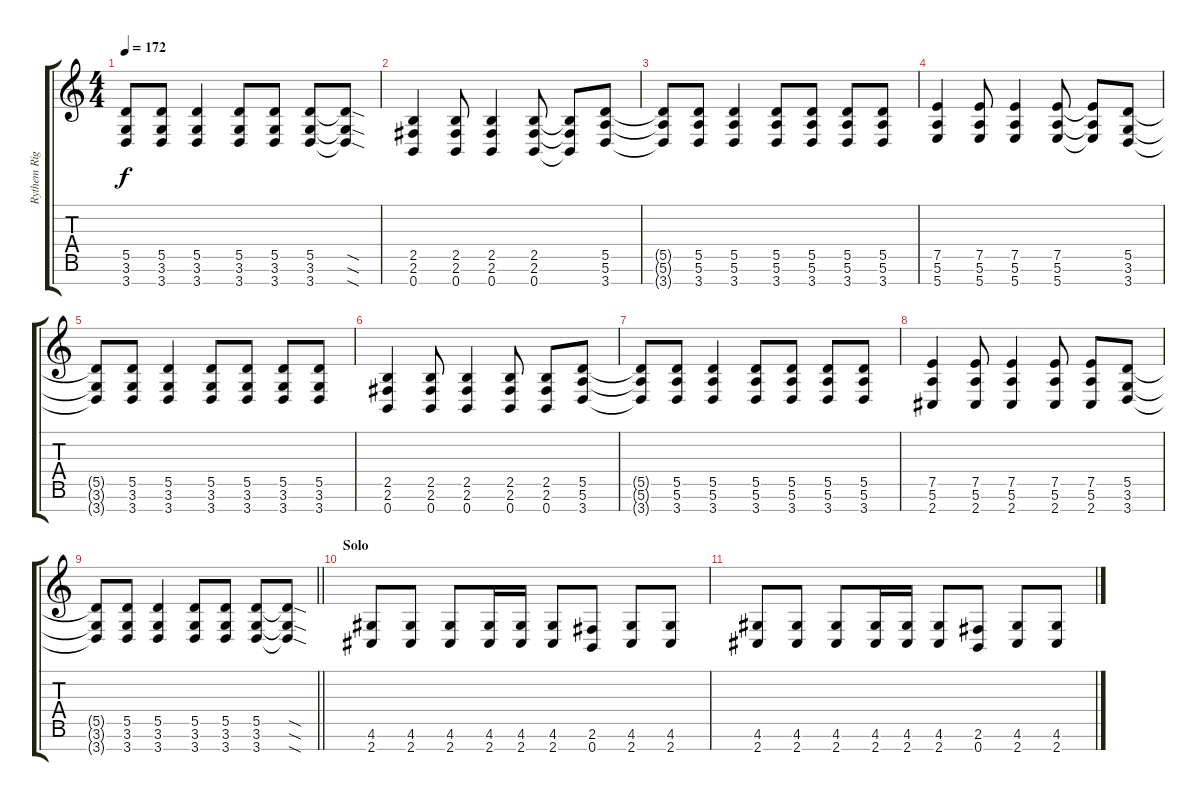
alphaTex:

\track ("Rythem Right" "Rythem Rig") {instrument distortionguitar}
\staff {score tabs}
\tuning (E4 B3 G3 D3 A2 E2 B1) {hide}
\ts (4 4)
\tempo 172
\clef g2
\ks c
(5.5{t} 3.6{t} 3.7{t}).8{dy f} (5.5 3.6 3.7).8 (5.5 3.6 3.7).4 (5.5 3.6 3.7).8 (5.5 3.6 3.7).8 (5.5 3.6 3.7).8 (5.5{sod t} 3.6{sod t} 3.7{sod t}).8 |
(2.5 2.6 0.7).4 (2.5 2.6 0.7).8 (2.5 2.6 0.7).4 (2.5 2.6 0.7).8 (2.5{t} 2.6{t} 0.7{t}).8 (5.5 5.6 3.7).8 |
(5.5{t} 5.6{t} 3.7{t}).8 (5.5 5.6 3.7).8 (5.5 5.6 3.7).4 (5.5 5.6 3.7).8 (5.5 5.6 3.7).8 (5.5 5.6 3.7).8 (5.5 5.6 3.7).8 |
(7.5 5.6 5.7).4 (7.5 5.6 5.7).8 (7.5 5.6 5.7).4 (7.5 5.6 5.7).8 (7.5{t} 5.6{t} 5.7{t}).8 (5.5 3.6 3.7).8 |
(5.5{t} 3.6{t} 3.7{t}).8 (5.5 3.6 3.7).8 (5.5 3.6 3.7).4 (5.5 3.6 3.7).8 (5.5 3.6 3.7).8 (5.5 3.6 3.7).8 (5.5 3.6 3.7).8 |
(2.5 2.6 0.7).4 (2.5 2.6 0.7).8 (2.5 2.6 0.7).4 (2.5 2.6 0.7).8 (2.5 2.6 0.7).8 (5.5 5.6 3.7).8 |
(5.5{t} 5.6{t} 3.7{t}).8 (5.5 5.6 3.7).8 (5.5 5.6 3.7).4 (5.5 5.6 3.7).8 (5.5 5.6 3.7).8 (5.5 5.6 3.7).8 (5.5 5.6 3.7).8 |
(7.5 5.6 2.7).4 (7.5 5.6 2.7).8 (7.5 5.6 2.7).4 (7.5 5.6 2.7).8 (7.5 5.6 2.7).8 (5.5 3.6 3.7).8 |
\barLineRight lightlight
(5.5{t} 3.6{t} 3.7{t}).8 (5.5 3.6 3.7).8 (5.5 3.6 3.7).4 (5.5 3.6 3.7).8 (5.5 3.6 3.7).8 (5.5 3.6 3.7).8 (5.5{sod t} 3.6{sod t} 3.7{sod t}).8 |
\section ("" "Solo")
(4.6 2.7).8 (4.6 2.7).8 (4.6 2.7).8 (4.6 2.7).16 (4.6 2.7).16 (4.6 2.7).8 (2.6 0.7).8 (4.6 2.7).8 (4.6 2.7).8 |
(4.6 2.7).8 (4.6 2.7).8 (4.6 2.7).8 (4.6 2.7).16 (4.6 2.7).16 (4.6 2.7).8 (2.6 0.7).8 (4.6 2.7).8 (4.6 2.7).8
